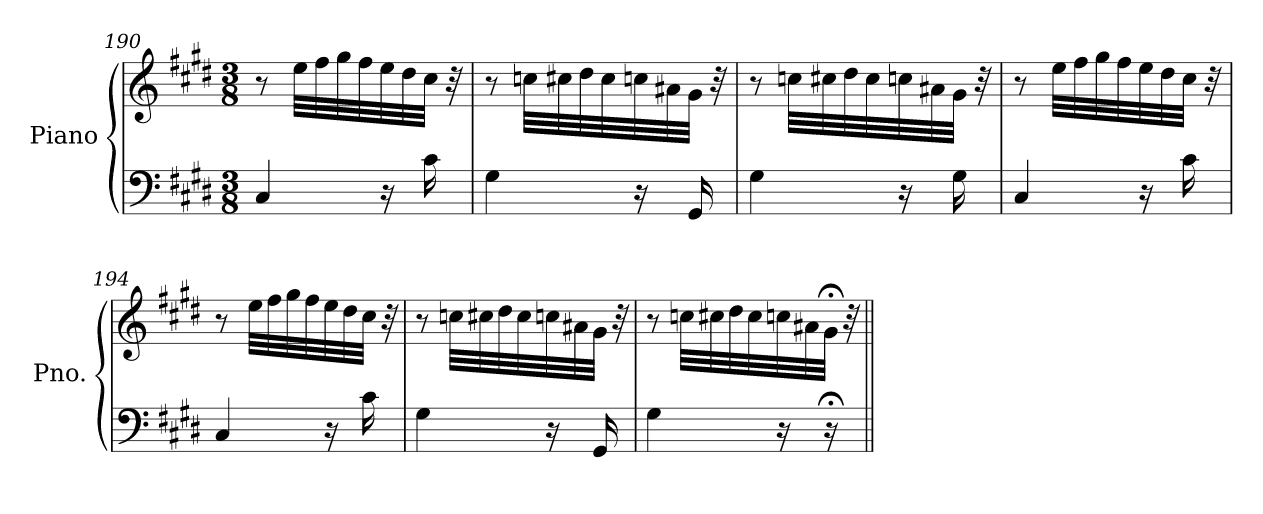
**kern	**kern
*part1	*part1
*staff2	*staff1
*I"Piano	*
*I'Pno.	*
*clefF4	*clefG2
*k[f#c#g#d#]	*k[f#c#g#d#]
*M3/8	*M3/8
=190	=190
4C#/	8r
.	32ee\LLL
.	32ff#\
.	32gg#\
.	32ff#\
16r	32ee\
.	32dd#\
16c#\	32cc#\JJJ
.	32r
=191	=191
4G#\	8r
.	32ccn\LLL
.	32cc#X\
.	32dd#\
.	32cc#\
16r	32ccn\
.	32a#X\
16GG#/	32g#\JJJ
.	32r
=192	=192
4G#\	8r
.	32ccn\LLL
.	32cc#X\
.	32dd#\
.	32cc#\
16r	32ccn\
.	32a#X\
16G#\	32g#\JJJ
.	32r
!!LO:PB:g=z
=193	=193
4C#/	8r
.	32ee\LLL
.	32ff#\
.	32gg#\
.	32ff#\
16r	32ee\
.	32dd#\
16c#\	32cc#\JJJ
.	32r
=194	=194
4C#/	8r
.	32ee\LLL
.	32ff#\
.	32gg#\
.	32ff#\
16r	32ee\
.	32dd#\
16c#\	32cc#\JJJ
.	32r
=195	=195
4G#\	8r
.	32ccn\LLL
.	32cc#X\
.	32dd#\
.	32cc#\
16r	32ccn\
.	32a#X\
16GG#/	32g#\JJJ
.	32r
=196	=196
4G#\	8r
.	32ccn\LLL
.	32cc#X\
.	32dd#\
.	32cc#\
16r	32ccn\
.	32a#X\
16r;<	32g#;<\JJJ
.	32r
=||	=||
*-	*-
